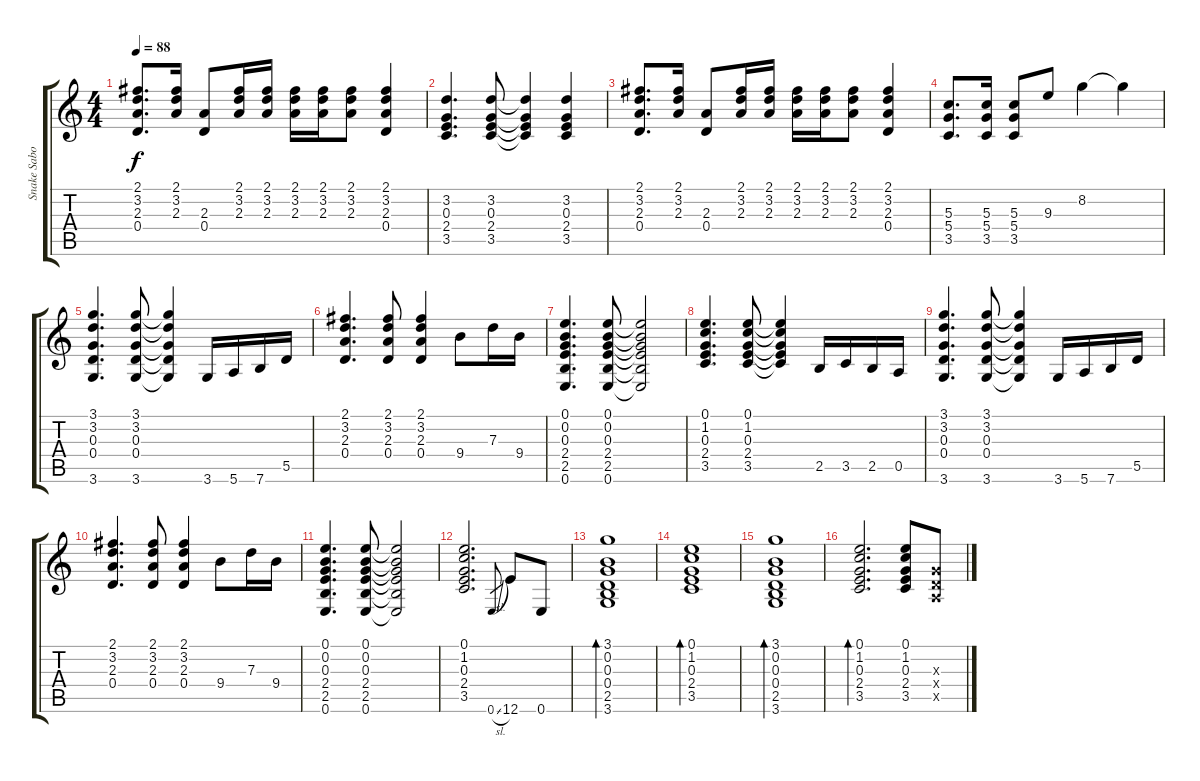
\track ("Snake Sabo - Guitar" "Snake Sabo") {instrument acousticguitarsteel}
\staff {score tabs}
\tuning (E4 B3 G3 D3 A2 E2) {hide}
\ts (4 4)
\tempo 88
\clef g2
\ks c
(2.1 3.2 2.3 0.4).8{d dy f} (2.1 3.2 2.3).16 (2.3 0.4).8 (2.1 3.2 2.3).16 (2.1 3.2 2.3).16 (2.1 3.2 2.3).16 (2.1 3.2 2.3).16 (2.1 3.2 2.3).8 (2.1 3.2 2.3 0.4).4 |
(3.2 0.3 2.4 3.5).4{d} (3.2 0.3 2.4 3.5).8 (3.2{t} 0.3{t} 2.4{t} 3.5{t}).4 (3.2 0.3 2.4 3.5).4 |
(2.1 3.2 2.3 0.4).8{d} (2.1 3.2 2.3).16 (2.3 0.4).8 (2.1 3.2 2.3).16 (2.1 3.2 2.3).16 (2.1 3.2 2.3).16 (2.1 3.2 2.3).16 (2.1 3.2 2.3).8 (2.1 3.2 2.3 0.4).4 |
(5.3 5.4 3.5).8{d} (5.3 5.4 3.5).16 (5.3 5.4 3.5).8 9.3.8 8.2.4 8.2{t}.4 |
(3.1 3.2 0.3 0.4 3.6).4{d} (3.1 3.2 0.3 0.4 3.6).8 (3.1{t} 3.2{t} 0.3{t} 0.4{t} 3.6{t}).4 3.6.16 5.6.16 7.6.16 5.5.16 |
(2.1 3.2 2.3 0.4).4{d} (2.1 3.2 2.3 0.4).8 (2.1 3.2 2.3 0.4).4 9.4.8 7.3.16 9.4.16 |
(0.1 0.2 0.3 2.4 2.5 0.6).4{d} (0.1 0.2 0.3 2.4 2.5 0.6).8 (0.1{t} 0.2{t} 0.3{t} 2.4{t} 2.5{t} 0.6{t}).2 |
(0.1 1.2 0.3 2.4 3.5).4{d} (0.1 1.2 0.3 2.4 3.5).8 (0.1{t} 1.2{t} 0.3{t} 2.4{t} 3.5{t}).4 2.5.16 3.5.16 2.5.16 0.5.16 |
(3.1 3.2 0.3 0.4 3.6).4{d} (3.1 3.2 0.3 0.4 3.6).8 (3.1{t} 3.2{t} 0.3{t} 0.4{t} 3.6{t}).4 3.6.16 5.6.16 7.6.16 5.5.16 |
(2.1 3.2 2.3 0.4).4{d} (2.1 3.2 2.3 0.4).8 (2.1 3.2 2.3 0.4).4 9.4.8 7.3.16 9.4.16 |
(0.1 0.2 0.3 2.4 2.5 0.6).4{d} (0.1 0.2 0.3 2.4 2.5 0.6).8 (0.1{t} 0.2{t} 0.3{t} 2.4{t} 2.5{t} 0.6{t}).2 |
(0.1 1.2 0.3 2.4 3.5).2{d} 0.6{sl}.8{gr} 12.6.8 0.6.8 |
(3.1 0.2 0.3 0.4 2.5 3.6).1{bd 240} |
(0.1 1.2 0.3 2.4 3.5).1{bd 240} |
(3.1 0.2 0.3 0.4 2.5 3.6).1{bd 240} |
(0.1 1.2 0.3 2.4 3.5).2{d bd 240} (0.1 1.2 0.3 2.4 3.5).8 (0.3{x} 0.4{x} 0.5{x}).8
